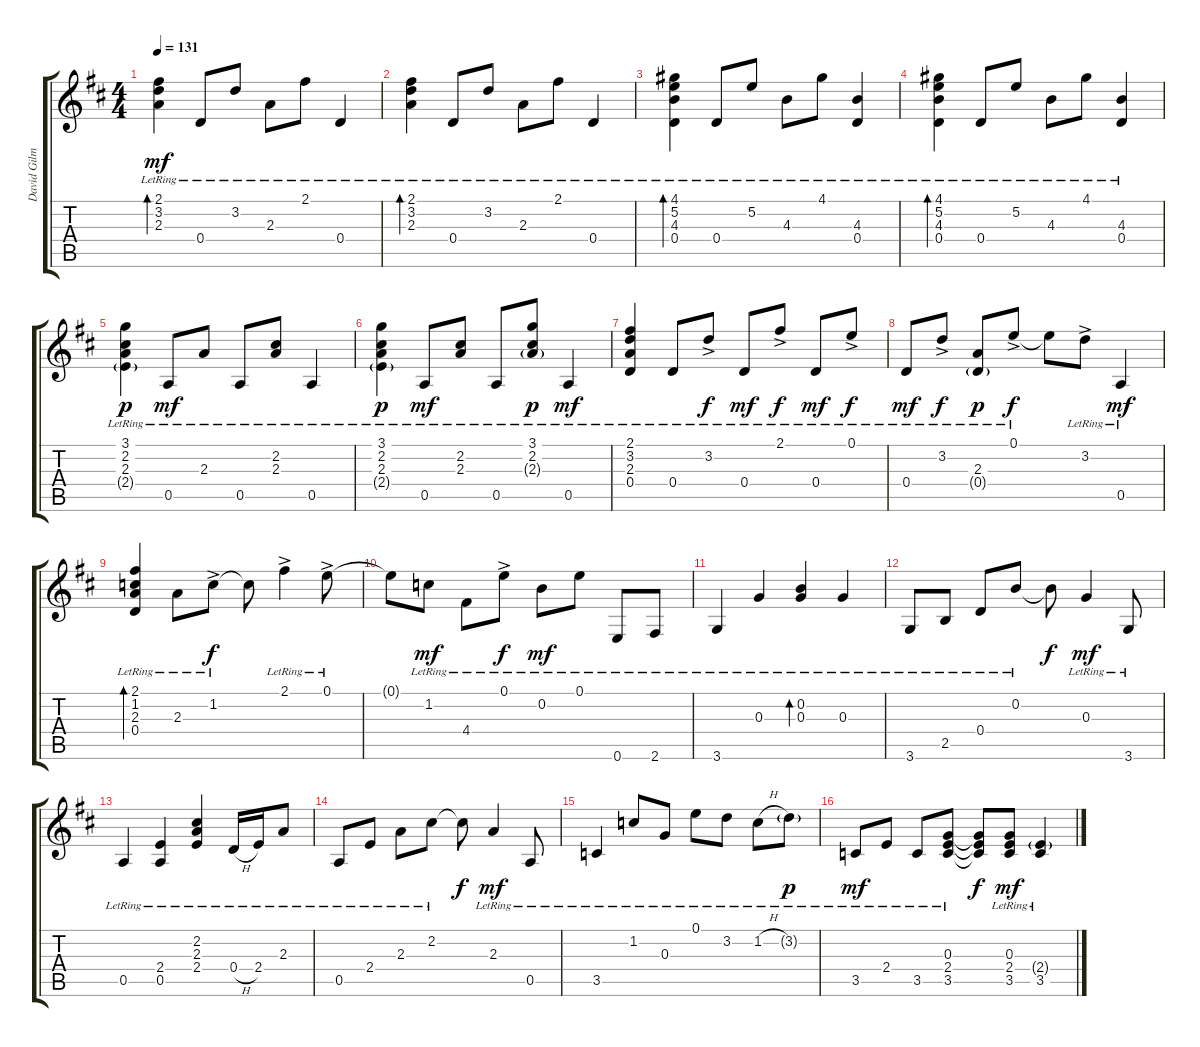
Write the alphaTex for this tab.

\track ("David Gilmour" "David Gilm") {instrument acousticguitarsteel}
\staff {score tabs}
\tuning (E4 B3 G3 D3 A2 E2) {hide}
\ts (4 4)
\tempo 131
\clef g2
\ks d
(2.1{lr} 3.2{lr} 2.3{lr}).4{bd 120 dy mf} 0.4{lr}.8 3.2{lr}.8 2.3{lr}.8 2.1{lr}.8 0.4{lr}.4 |
(2.1{lr} 3.2{lr} 2.3{lr}).4{bd 120} 0.4{lr}.8 3.2{lr}.8 2.3{lr}.8 2.1{lr}.8 0.4{lr}.4 |
(4.1{lr} 5.2{lr} 4.3{lr} 0.4).4{bd 120} 0.4{lr}.8 5.2{lr}.8 4.3{lr}.8 4.1{lr}.8 (4.3 0.4{lr}).4 |
(4.1{lr} 5.2{lr} 4.3{lr} 0.4).4{bd 120} 0.4{lr}.8 5.2{lr}.8 4.3{lr}.8 4.1{lr}.8 (4.3 0.4{lr}).4 |
(3.1{lr} 2.2{lr} 2.3{lr} 2.4{g lr}).4{dy p} 0.5{lr}.8{dy mf} 2.3{lr}.8 0.5{lr}.8 (2.2{lr} 2.3{lr}).8 0.5{lr}.4 |
(3.1{lr} 2.2{lr} 2.3{lr} 2.4{g lr}).4{dy p} 0.5{lr}.8{dy mf} (2.2{lr} 2.3{lr}).8 0.5{lr}.8 (3.1{lr} 2.2{lr} 2.3{g lr}).8{dy p} 0.5{lr}.4{dy mf} |
(2.1{lr} 3.2{lr} 2.3{lr} 0.4{lr}).4 0.4{lr}.8 3.2{ac lr}.8{dy f} 0.4{lr}.8{dy mf} 2.1{ac lr}.8{dy f} 0.4{lr}.8{dy mf} 0.1{ac lr}.8{dy f} |
0.4{lr}.8{dy mf} 3.2{ac lr}.8{dy f} (2.3{lr} 0.4{g lr}).8{dy p} 0.1{ac lr}.8{dy f} 0.1{t}.8 3.2{ac lr}.8 0.5{lr}.4{dy mf} |
(2.1{lr} 1.2{lr} 2.3{lr} 0.4{lr}).4{bd 120} 2.3{lr}.8 1.2{ac lr}.8{dy f} 1.2{t}.8 2.1{ac lr}.4 0.1{ac lr}.8 |
0.1{t}.8 1.2{lr}.8{dy mf} 4.4{lr}.8 0.1{ac lr}.8{dy f} 0.2{lr}.8{dy mf} 0.1{lr}.8 0.6{lr}.8 2.6{lr}.8 |
3.6{lr}.4 0.3{lr}.4 (0.2{lr} 0.3{lr}).4{bd 120} 0.3{lr}.4 |
3.6{lr}.8 2.5{lr}.8 0.4{lr}.8 0.2{lr}.8 0.2{t}.8{dy f} 0.3{lr}.4{dy mf} 3.6{lr}.8 |
0.5{lr}.4 (2.4{lr} 0.5{lr}).4 (2.2{lr} 2.3{lr} 2.4{lr}).4 0.4{h lr}.16 2.4{lr}.16 2.3{lr}.8 |
0.5{lr}.8 2.4{lr}.8 2.3{lr}.8 2.2{lr}.8 2.2{t}.8{dy f} 2.3{lr}.4{dy mf} 0.5{lr}.8 |
3.5{lr}.4 1.2{lr}.8 0.3{lr}.8 0.1{lr}.8 3.2{lr}.8 1.2{h lr}.8 3.2{g lr}.8{dy p} |
3.5{lr}.8{dy mf} 2.4{lr}.8 3.5{lr}.8 (0.3{lr} 2.4{lr} 3.5{lr}).8 (0.3{t} 2.4{t} 3.5{t}).8{dy f} (0.3{lr} 2.4{lr} 3.5{lr}).8{dy mf} (2.4{g lr} 3.5{lr}).4
